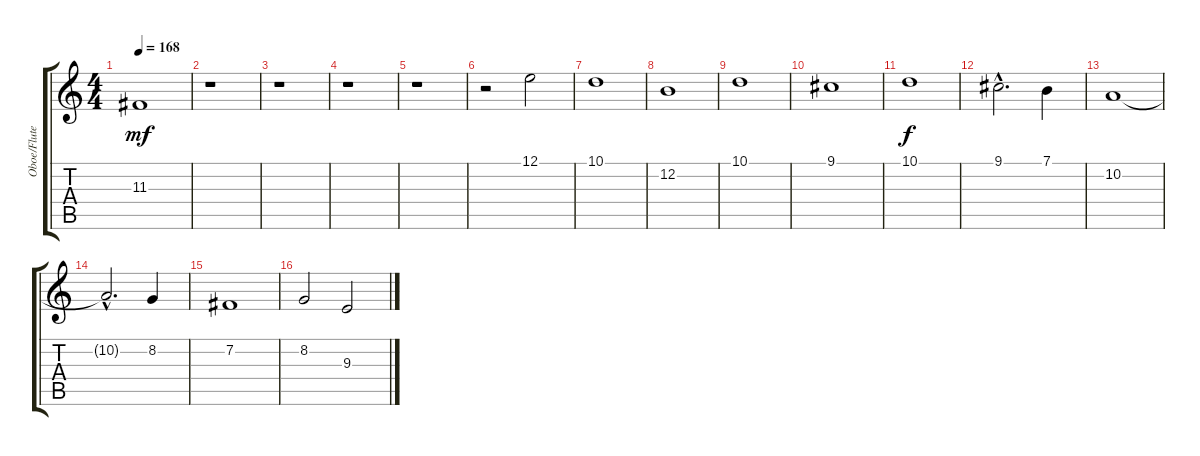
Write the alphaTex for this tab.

\track ("Oboe/Flute" "Oboe/Flute") {instrument flute}
\staff {score tabs}
\tuning (E4 B3 G3 D3 A2 E2) {hide}
\ts (4 4)
\tempo 168
\clef g2
\ks c
11.3.1{dy mf} |
r.1 |
r.1 |
r.1 |
r.1 |
r.2 12.1.2 |
10.1.1 |
12.2.1 |
10.1.1 |
9.1.1 |
\section ("" "")
10.1.1{dy f} |
9.1{hac}.2{d} 7.1.4 |
10.2.1 |
10.2{hac t}.2{d} 8.2.4 |
7.2.1 |
8.2.2 9.3.2
